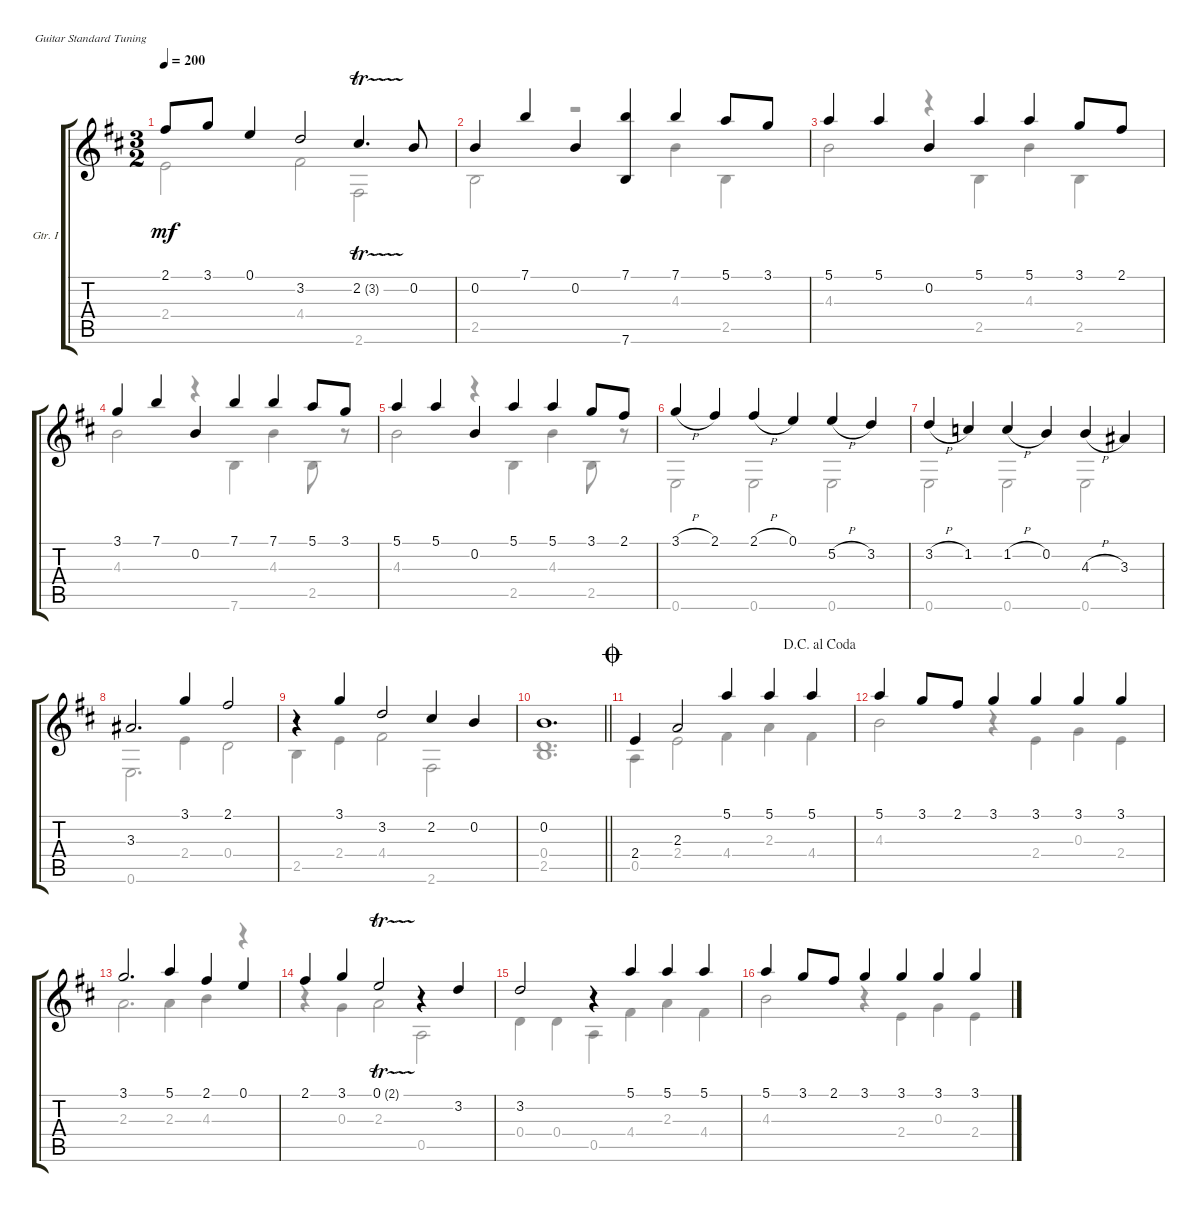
\bracketExtendMode groupsimilarinstruments
\firstSystemTrackNameOrientation horizontal
\otherSystemsTrackNameOrientation horizontal
\track ("Gtr. I" "Gtr. I") {instrument acousticguitarnylon}
\staff {score tabs}
\tuning (E4 B3 G3 D3 A2 E2)
\voice
\ts (3 2)
\tempo 200
\clef g2
\ks bminor
2.1.8{dy mf} 3.1.8 0.1.4 3.2.2 2.2{tr (3 16)}.4{d} 0.2.8 |
0.2.4 7.1.4 0.2.4 (7.1 7.6).4 7.1.4 5.1.8 3.1.8 |
5.1.4 5.1.4 0.2.4 5.1.4 5.1.4 3.1.8 2.1.8 |
3.1.4 7.1.4 0.2.4 7.1.4 7.1.4 5.1.8 3.1.8 |
5.1.4 5.1.4 0.2.4 5.1.4 5.1.4 3.1.8 2.1.8 |
3.1{h}.4 2.1.4 2.1{h}.4 0.1.4 5.2{h}.4 3.2.4 |
3.2{h}.4 1.2.4 1.2{h}.4 0.2.4 4.3{h}.4 3.3.4 |
3.3.2{d} 3.1.4 2.1.2 |
r.4 3.1.4 3.2.2 2.2.4 0.2.4 |
\barLineRight lightlight
0.2.1{d} |
\jump coda
\jump dacapoalcoda
2.4.4 2.3.2 5.1.4 5.1.4 5.1.4 |
5.1.4 3.1.8 2.1.8 3.1.4 3.1.4 3.1.4 3.1.4 |
3.1.2{d} 5.1.4 2.1.4 0.1.4 |
2.1.4 3.1.4 0.1{tr (2 16)}.2 r.4 3.2.4 |
3.2.2 r.4 5.1.4 5.1.4 5.1.4 |
5.1.4 3.1.8 2.1.8 3.1.4 3.1.4 3.1.4 3.1.4
\voice
\clef g2
\ottava regular
\simile none
\ks bminor
2.4.2{dy mf} 4.4.2 2.6.2 |
2.5.2 r.2 4.3.4 2.5.4 |
4.3.2 r.4 2.5.4 4.3.4 2.5.4 |
4.3.2 r.4 7.6.4 4.3.4 2.5.8 r.8 |
4.3.2 r.4 2.5.4 4.3.4 2.5.8 r.8 |
0.6.2 0.6.2 0.6.2 |
0.6.2 0.6.2 0.6.2 |
0.6.2{d} 2.4.4 0.4.2 |
2.5.4 2.4.4 4.4.2 2.6.2 |
\barLineRight lightlight
(0.4 2.5).1{d} |
0.5.4 2.4.2 4.4.4 2.3.4 4.4.4 |
4.3.2 r.4 2.4.4 0.3.4 2.4.4 |
2.3.2{d} 2.3.4 4.3.4 r.4 |
r.4 0.3.4 2.3.2 0.5.2 |
0.4.4 0.4.4 0.5.4 4.4.4 2.3.4 4.4.4 |
4.3.2 r.4 2.4.4 0.3.4 2.4.4
